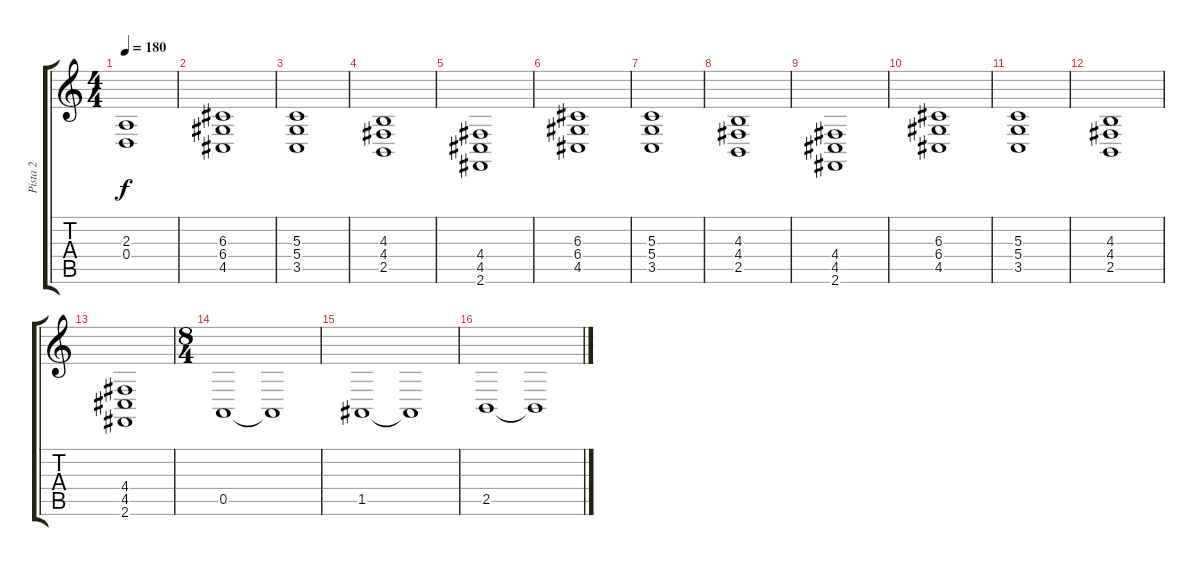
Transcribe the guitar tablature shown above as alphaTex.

\track ("Pista 2" "Pista 2") {instrument synthstrings2}
\staff {score tabs}
\tuning (E4 B3 G3 D3 A2 E2) {hide}
\ts (4 4)
\tempo 180
\clef g2
\ks c
(2.3{t} 0.4{t}).1{dy f} |
(6.3 6.4 4.5).1 |
(5.3 5.4 3.5).1 |
(4.3 4.4 2.5).1 |
(4.4 4.5 2.6).1 |
(6.3 6.4 4.5).1 |
(5.3 5.4 3.5).1 |
(4.3 4.4 2.5).1 |
(4.4 4.5 2.6).1 |
(6.3 6.4 4.5).1 |
(5.3 5.4 3.5).1 |
(4.3 4.4 2.5).1 |
(4.4 4.5 2.6).1 |
\ts (8 4)
0.5.1 0.5{t}.1 |
1.5.1 1.5{t}.1 |
2.5.1 2.5{t}.1
